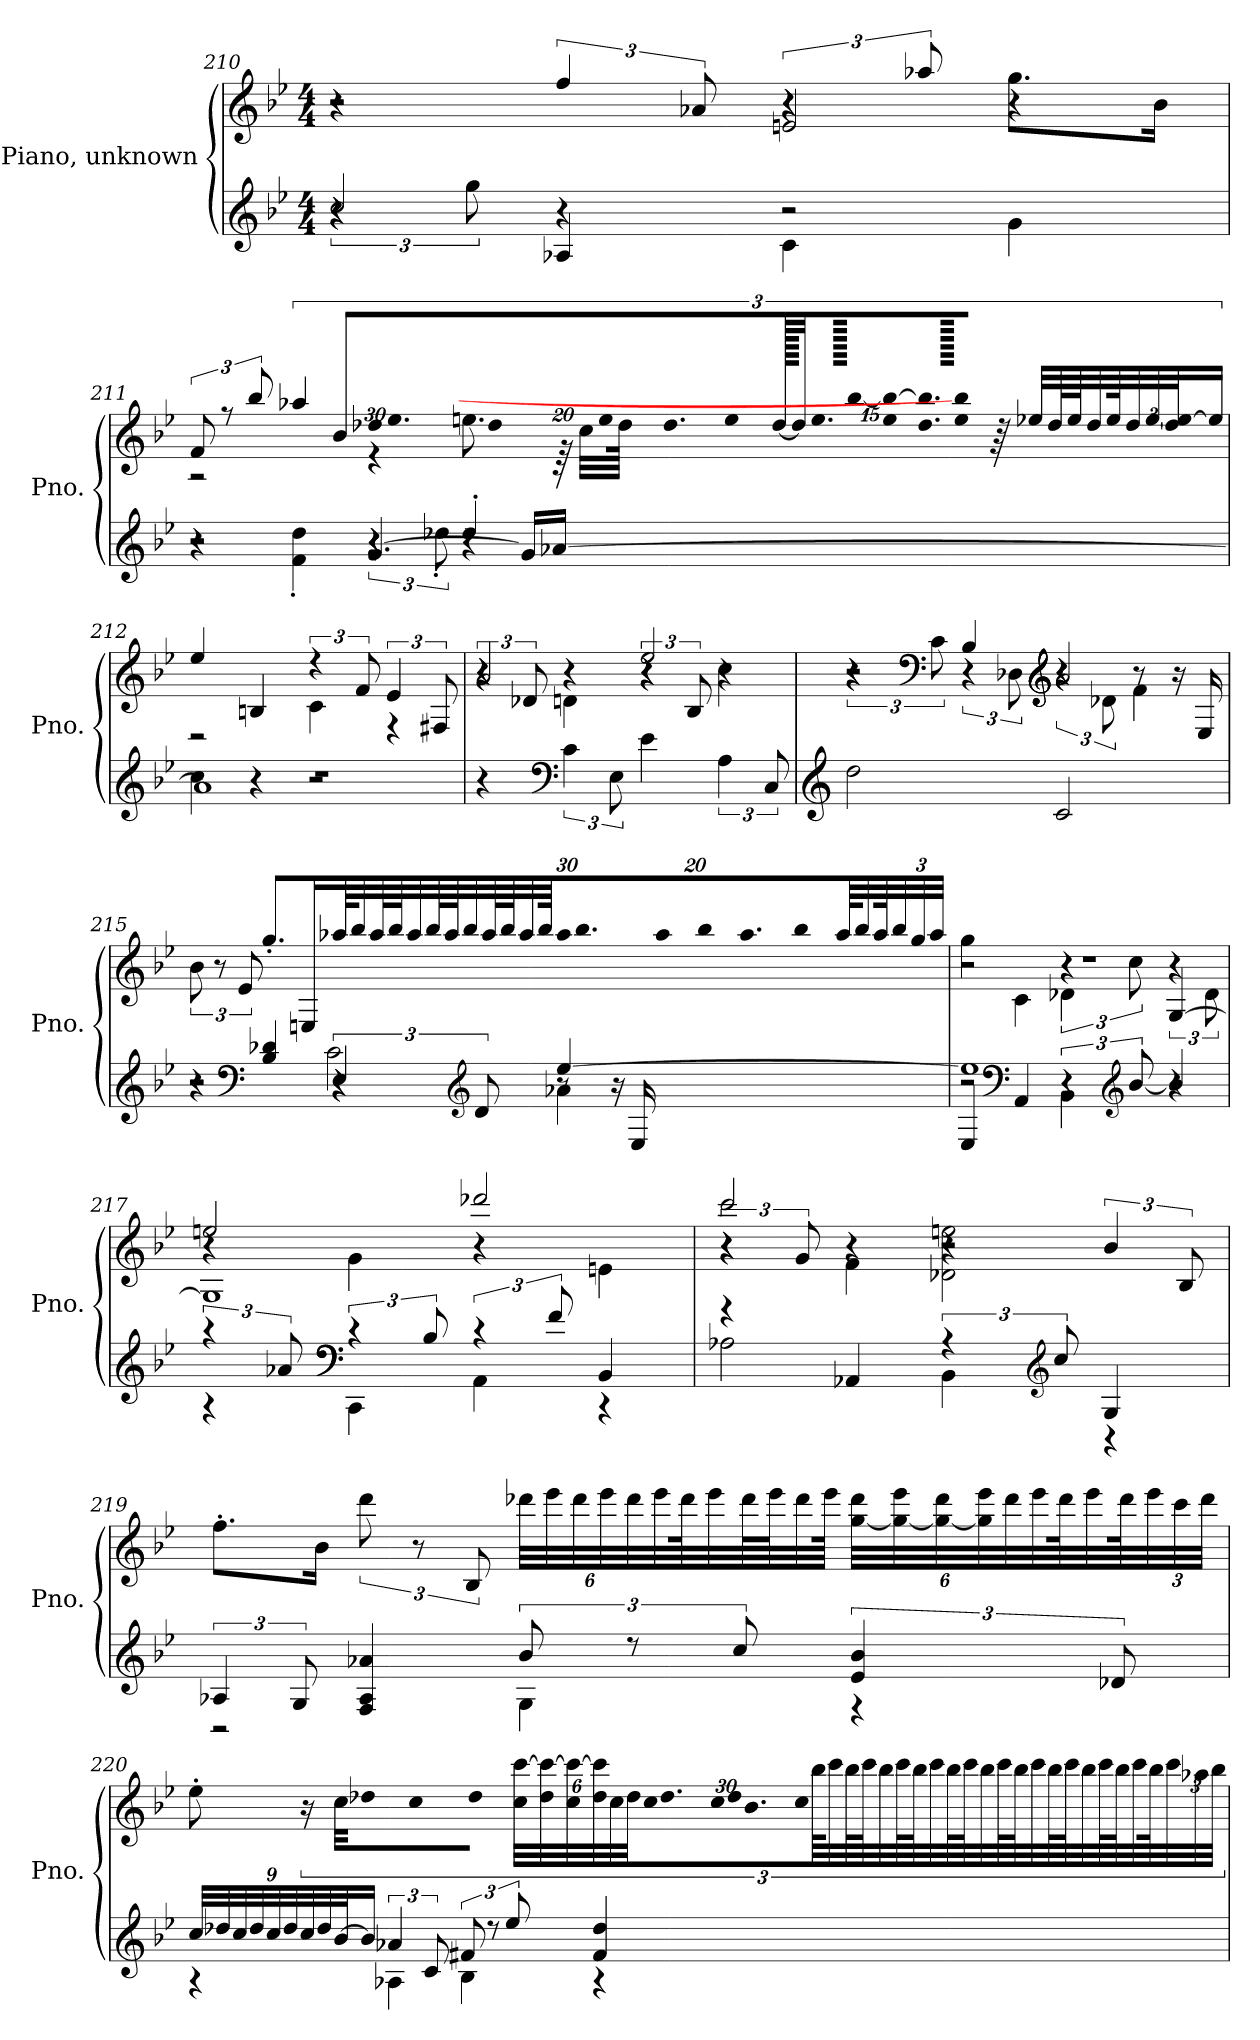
**kern	**kern
*part1	*part1
*staff2	*staff1
*I"Piano, unknown	*
*I'Pno.	*
*clefG2	*clefG2
*k[b-e-]	*k[b-e-]
*M4/4	*M4/4
=210	=210
*^	*^
*	*^	*	*^
2cc/	6r	4r	4r	2r	2r
.	12gg\	.	.	.	.
.	4r	4A-X/	6ff/	.	.
.	.	.	12a-X/	.	.
2r	4c\	2r	6r	4r	2en/
.	.	.	12aa-X/	.	.
.	4g\	.	4r	8.gg\L	.
.	.	.	.	16b-\Jk	.
*	*	*	*	*v	*v
!!LO:LB:g=z
=211	=211	=211	=211	=211
2r	4r	2r	12f/	2r
.	.	.	12r	.
.	.	.	12bb-/	.
.	4f\' 4dd\'	.	6aa-X/	.
.	.	.	12b-/L	.
*	*	*	*Xbrackettup	*
!	!	!	!LO:N:vis=64	!
4r	6r	[4.g/	960%17dd-X/LLL	4r
!	!	!	!LO:N:vis=64.	!
.	.	.	640%17ee-/	.
.	.	.	1920ryy	.
!	!	!	!LO:N:vis=64	!
.	.	.	960%17dd-/	.
!	!	!	!LO:N:vis=64	!
.	.	.	960%17ee-/	.
!	!	!	!LO:N:vis=64.	!
.	.	.	640%17dd-/	.
.	.	.	1920ryy	.
!	!	!	!LO:N:vis=64	!
.	.	.	960%17ee-/	.
.	.	.	[960dd-/	.
.	.	.	60dd-/]	.
!	!	!	!LO:N:vis=64.	!
.	.	.	640%17ee-/	.
.	12dd-X'\	.	.	.
.	.	.	1920ryy	.
!	!	!	!LO:N:vis=64	!
.	.	.	[960%17bb-/	.
!	!	!	!LO:N:vis=64	!
.	.	.	960%17ee-/ 960%17bb-/_	.
!	!	!	!LO:N:vis=64.	!
.	.	.	640%17dd-/ 640%17bb-/_	.
.	.	.	1920ryy	.
!	!	!	!LO:N:vis=64	!
.	.	.	960%17ee-/ 960%17bb-/]JJJJ	.
4dd-'/	4r	.	64r	8.een\
.	.	.	32ee-X/LLL	.
.	.	.	64dd-/L	.
.	.	.	64ee-/J	.
.	.	.	32dd-/	.
.	.	.	64ee-/K	.
.	.	16g/LL]	48dd-/	.
.	.	.	[48ee-/	.
.	.	.	48dd-/ 48ee-/_J	.
.	.	[16a-X/JJ	16ee-/JJ]	64r
.	.	.	.	32cc\LLL
.	.	.	.	64dd-\JJJk
!!LO:LB:g=z	!!
=212	=212	=212	=212	=212
1r	4cc\	1a-]	4ee-/	2r
.	4r	.	4Bn/	.
*	*	*	*brackettup	*
.	2r	.	6r	4c\
.	.	.	12f/	.
.	.	.	6e-/	4r
.	.	.	12F#X/	.
*v	*v	*v	*	*
=213	=213	=213
*	*	*^
4r	2a/	4r	6r
.	.	.	12d-X/
*clefF4	*	*	*
6c\	.	4dn\	4r
12E-\	.	.	.
4e-\	2ee-/	4r	6r
.	.	.	12B-/
6A\	.	4cc\	4r
12C/	.	.	.
=214	=214	=214	=214
*clefG2	*	*	*
2dd\	2r	6r	4r
*	*clefF4	*	*
.	.	12c\	.
.	.	6r	4B-/
.	.	12D-X\	.
*	*clefG2	*	*
2c/	2a/	6r	4r
.	.	12d-X\	.
.	.	4f\	8r
.	.	.	16r
.	.	.	16E-/
*	*v	*v	*v
!!LO:LB:g=z
=215	=215
*^	*
*	*^	*
*	*	*^	*
2r	2r	4r	2r	12b-\
.	.	.	.	12r
.	.	.	.	12e-/
*clefF4	*	*	*	*
.	.	4B-/ 4d-X/	.	8.gg'/L
.	.	.	.	16En/L
4r	4r	6E-/	2c\	64aa-X/KL
.	.	.	.	32bb-/
.	.	.	.	64aa-/L
.	.	.	.	64bb-/J
.	.	.	.	32aa-/
.	.	.	.	64bb-/L
.	.	.	.	64aa-/J
.	.	.	.	32bb-/
*clefG2	*	*	*	*
.	.	12d-/	.	.
.	.	.	.	64aa-/L
.	.	.	.	64bb-/J
.	.	.	.	32aa-/
.	.	.	.	64bb-/L
*	*	*	*	*Xbrackettup
!	!	!	!	!LO:N:vis=64
[4ee-/	4a-X\	8r	.	960%17aa-/
!	!	!	!	!LO:N:vis=64.
.	.	.	.	640%17bb-/
.	.	.	.	1920ryy
!	!	!	!	!LO:N:vis=64
.	.	.	.	960%17aa-/
!	!	!	!	!LO:N:vis=64
.	.	.	.	960%17bb-/
!	!	!	!	!LO:N:vis=64.
.	.	.	.	640%17aa-/
.	.	.	.	1920ryy
!	!	!	!	!LO:N:vis=64
.	.	.	.	960%17bb-/
.	.	16r	.	64aa-/J
.	.	.	.	32bb-/
.	.	.	.	64aa-/K
.	.	16E-/	.	48bb-/
.	.	.	.	48gg/
.	.	.	.	48aa-/JJJ
*	*	*v	*v	*
!!LO:PB:g=z
=216	=216	=216	=216
*	*	*	*^
*	*	*	*	*^
1ee-]	4E-/	2r	1r	4gg\	2r
*clefF4	*	*	*	*	*
.	4AA/	.	.	4c\	.
*	*	*	*	*brackettup	*
.	6r	4BB-\	.	6d-X\	4r
*clefG2	*	*	*	*	*
.	[12b-/	.	.	12cc\	.
.	4b-/]	4r	.	6r	[4G/
.	.	.	.	12d-\	.
*	*v	*v	*	*	*
=217	=217	=217	=217	=217
6r	4r	2een/	4r	1G]
12a-X/	.	.	.	.
*clefF4	*	*	*	*
6r	4CC\	.	4g\	.
12B-/	.	.	.	.
6r	4AA\	2ddd-X/	4r	.
12f/	.	.	.	.
4BB-/	4r	.	4en\	.
=218	=218	=218	=218	=218
4r	2A-X\	2ccc/	4r	6r
.	.	.	.	12g/
4AA-X/	.	.	4f\	4r
6r	4BB-\	2r	2d-X\ 2een\	4r
*clefG2	*	*	*	*
12cc/	.	.	.	.
4G/	4r	.	.	6b-/
.	.	.	.	12B-/
*	*	*v	*v	*v
!!LO:LB:g=z
=219	=219	=219
6A-X/	2r	8.ff'\L
12G/	.	.
.	.	16b-\Jk
4F/ 4A-/ 4a-X/	.	12ddd\
.	.	12r
.	.	12B-/
*	*	*Xbrackettup
12b-/	4G\	48ddd-X\LLL
.	.	48eee-\
.	.	48ddd-\
.	.	48eee-\
12r	.	48ddd-\
.	.	48eee-\
.	.	64ddd-\K
.	.	32eee-\
12cc/	.	.
.	.	64ddd-\L
.	.	64eee-\J
.	.	32ddd-\
.	.	64eee-\JJJk
6e-/ 6b-/	4r	[48gg\ 48ddd-\LLL
.	.	48gg\_ 48eee-\
.	.	48gg\_ 48ddd-\
.	.	48gg\] 48eee-\
.	.	48ddd-\
.	.	48eee-\
.	.	64ddd-\K
.	.	32eee-\
12d-X/	.	.
.	.	64ddd-\K
.	.	48eee-\
.	.	48ccc\
.	.	48ddd-\JJJ
!!LO:LB:g=z
=220	=220	=220
*Xbrackettup	*	*
48cc/LLL	4r	8ee-'\
48dd-X/	.	.
48cc/	.	.
48dd-/	.	.
48cc/	.	.
48dd-/	.	.
*	*	*brackettup
48cc/	.	24r
48dd-/	.	.
[48b-/J	.	48cc\LLL
16b-/JJ]	.	64dd-X\K
.	.	32cc\
.	.	64dd-\JJJk
*brackettup	*	*Xbrackettup
6a-X/	4A-X\	48cc\ [48ccc\LLL
.	.	48dd-\ 48ccc\_
.	.	48cc\ 48ccc\_
.	.	48dd-\ 48ccc\]
.	.	48cc\
.	.	48dd-\
!	!	!LO:N:vis=64
.	.	960%17cc\L
!	!	!LO:N:vis=64.
.	.	640%17dd-\
12c/	.	.
.	.	1920ryy
!	!	!LO:N:vis=64
.	.	960%17cc\
!	!	!LO:N:vis=64
.	.	960%17dd-\
!	!	!LO:N:vis=64.
.	.	640%17b-\
.	.	1920ryy
!	!	!LO:N:vis=64
.	.	960%17cc\
12f#X/	4B-\	64bb-\J
.	.	32ccc\
.	.	64bb-\L
.	.	64ccc\J
.	.	32bb-\
12r	.	.
.	.	64ccc\L
.	.	64bb-\J
.	.	32ccc\
12ee-/	.	.
.	.	64bb-\L
.	.	64ccc\J
.	.	32bb-\
.	.	64ccc\L
4f#/ 4dd-/	4r	64bb-\J
.	.	32ccc\
.	.	64bb-\L
.	.	64ccc\J
.	.	32bb-\
.	.	64ccc\L
.	.	64bb-\J
.	.	32ccc\
.	.	64bb-\K
.	.	48ccc\
.	.	48aa-X\
.	.	48bb-\JJJ
*v	*v	*
=	=
*-	*-
